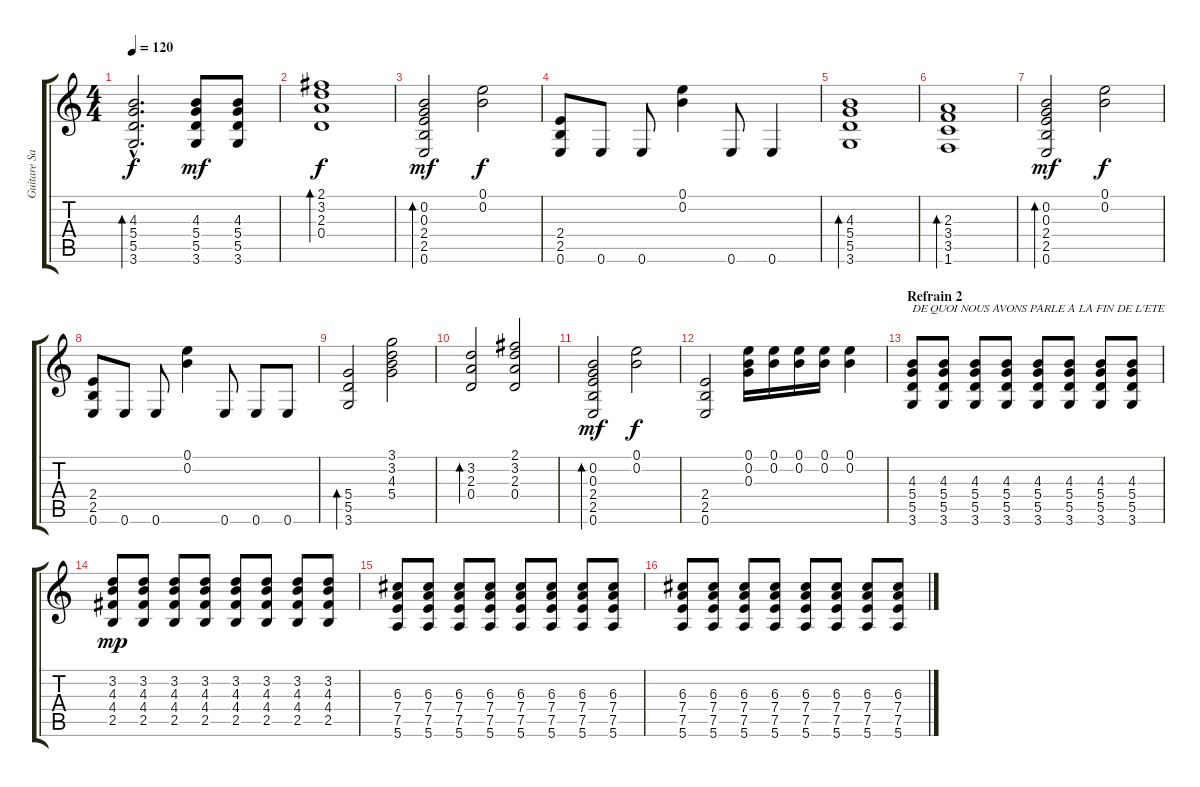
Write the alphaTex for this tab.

\track ("Guitare Saturer" "Guitare Sa") {instrument distortionguitar}
\staff {score tabs}
\tuning (E4 B3 G3 D3 A2 E2) {hide}
\ts (4 4)
\tempo 120
\clef g2
\ks c
(4.3{hac} 5.4{hac} 5.5{hac} 3.6{hac}).2{d bd 120 dy f} (4.3 5.4 5.5 3.6).8{dy mf} (4.3 5.4 5.5 3.6).8 |
(2.1 3.2 2.3 0.4).1{bd 240 dy f} |
(0.2 0.3 2.4 2.5 0.6).2{bd 120 dy mf} (0.1 0.2).2{dy f} |
(2.4 2.5 0.6).8 0.6.8 0.6.8 (0.1 0.2).4 0.6.8 0.6.4 |
(4.3 5.4 5.5 3.6).1{bd 120} |
(2.3 3.4 3.5 1.6).1{bd 120} |
(0.2 0.3 2.4 2.5 0.6).2{bd 120 dy mf} (0.1 0.2).2{dy f} |
(2.4 2.5 0.6).8 0.6.8 0.6.8 (0.1 0.2).4 0.6.8 0.6.8 0.6.8 |
(5.4 5.5 3.6).2{bd 120} (3.1 3.2 4.3 5.4).2 |
(3.2 2.3 0.4).2{bd 60} (2.1 3.2 2.3 0.4).2 |
(0.2 0.3 2.4 2.5 0.6).2{bd 120 dy mf} (0.1 0.2).2{dy f} |
(2.4 2.5 0.6).2 (0.1 0.2 0.3).16 (0.1 0.2).16 (0.1 0.2).16 (0.1 0.2).16 (0.1 0.2).4 |
\section ("" "Refrain 2")
(4.3 5.4 5.5 3.6).8{txt "DE QUOI NOUS AVONS PARLE A LA FIN DE L'ETE"} (4.3 5.4 5.5 3.6).8 (4.3 5.4 5.5 3.6).8 (4.3 5.4 5.5 3.6).8 (4.3 5.4 5.5 3.6).8 (4.3 5.4 5.5 3.6).8 (4.3 5.4 5.5 3.6).8 (4.3 5.4 5.5 3.6).8 |
(3.2 4.3 4.4 2.5).8{dy mp} (3.2 4.3 4.4 2.5).8 (3.2 4.3 4.4 2.5).8 (3.2 4.3 4.4 2.5).8 (3.2 4.3 4.4 2.5).8 (3.2 4.3 4.4 2.5).8 (3.2 4.3 4.4 2.5).8 (3.2 4.3 4.4 2.5).8 |
(6.3 7.4 7.5 5.6).8 (6.3 7.4 7.5 5.6).8 (6.3 7.4 7.5 5.6).8 (6.3 7.4 7.5 5.6).8 (6.3 7.4 7.5 5.6).8 (6.3 7.4 7.5 5.6).8 (6.3 7.4 7.5 5.6).8 (6.3 7.4 7.5 5.6).8 |
(6.3 7.4 7.5 5.6).8 (6.3 7.4 7.5 5.6).8 (6.3 7.4 7.5 5.6).8 (6.3 7.4 7.5 5.6).8 (6.3 7.4 7.5 5.6).8 (6.3 7.4 7.5 5.6).8 (6.3 7.4 7.5 5.6).8 (6.3 7.4 7.5 5.6).8
